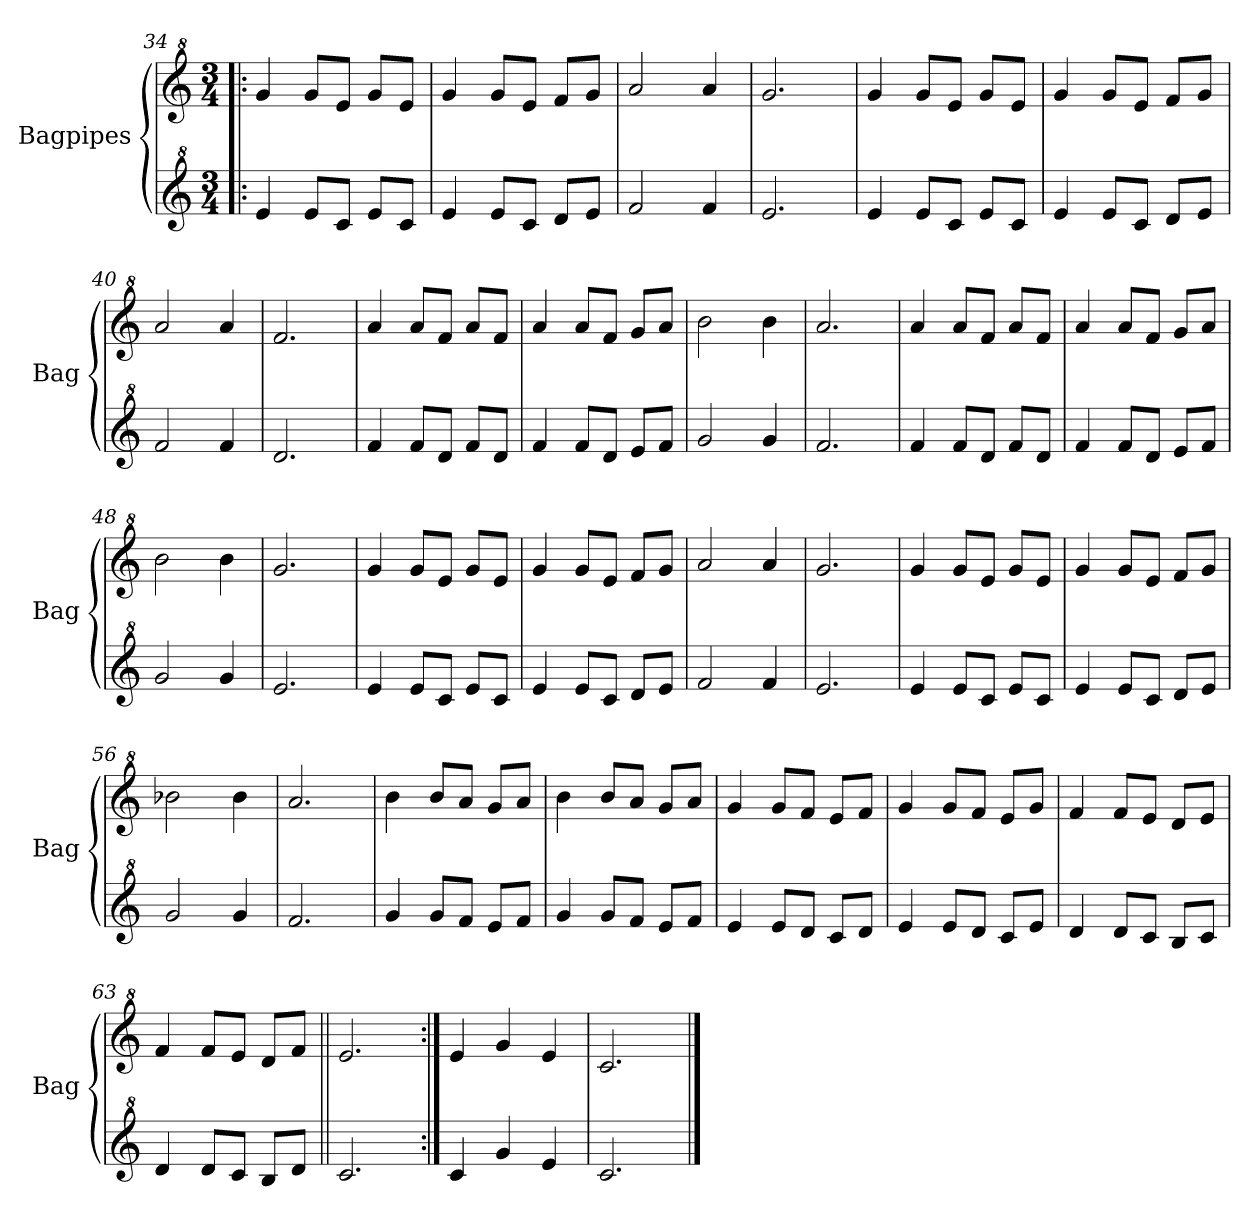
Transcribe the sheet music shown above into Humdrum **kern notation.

**kern	**kern
*part2	*part1
*staff2	*staff1
*I"Bagpipes	*I"Bagpipes
*I'Bag	*I'Bag
*clefG^2	*clefG^2
*k[]	*k[]
*C:	*C:
*M3/4	*M3/4
=34!|:	=34!|:
4ee/	4gg/
8ee/L	8gg/L
8cc/J	8ee/J
8ee/L	8gg/L
8cc/J	8ee/J
=35	=35
4ee/	4gg/
8ee/L	8gg/L
8cc/J	8ee/J
8dd/L	8ff/L
8ee/J	8gg/J
=36	=36
2ff/	2aa/
4ff/	4aa/
=37	=37
2.ee/	2.gg/
=38	=38
4ee/	4gg/
8ee/L	8gg/L
8cc/J	8ee/J
8ee/L	8gg/L
8cc/J	8ee/J
=39	=39
4ee/	4gg/
8ee/L	8gg/L
8cc/J	8ee/J
8dd/L	8ff/L
8ee/J	8gg/J
=40	=40
2ff/	2aa/
4ff/	4aa/
=41	=41
2.dd/	2.ff/
=42	=42
4ff/	4aa/
8ff/L	8aa/L
8dd/J	8ff/J
8ff/L	8aa/L
8dd/J	8ff/J
!!LO:LB:g=z
=43	=43
4ff/	4aa/
8ff/L	8aa/L
8dd/J	8ff/J
8ee/L	8gg/L
8ff/J	8aa/J
=44	=44
2gg/	2bb\
4gg/	4bb\
=45	=45
2.ff/	2.aa/
=46	=46
4ff/	4aa/
8ff/L	8aa/L
8dd/J	8ff/J
8ff/L	8aa/L
8dd/J	8ff/J
=47	=47
4ff/	4aa/
8ff/L	8aa/L
8dd/J	8ff/J
8ee/L	8gg/L
8ff/J	8aa/J
=48	=48
2gg/	2bb\
4gg/	4bb\
=49	=49
2.ee/	2.gg/
=50	=50
4ee/	4gg/
8ee/L	8gg/L
8cc/J	8ee/J
8ee/L	8gg/L
8cc/J	8ee/J
=51	=51
4ee/	4gg/
8ee/L	8gg/L
8cc/J	8ee/J
8dd/L	8ff/L
8ee/J	8gg/J
=52	=52
2ff/	2aa/
4ff/	4aa/
=53	=53
2.ee/	2.gg/
=54	=54
4ee/	4gg/
8ee/L	8gg/L
8cc/J	8ee/J
8ee/L	8gg/L
8cc/J	8ee/J
!!LO:LB:g=z
=55	=55
4ee/	4gg/
8ee/L	8gg/L
8cc/J	8ee/J
8dd/L	8ff/L
8ee/J	8gg/J
=56	=56
2gg/	2bb-X\
4gg/	4bb-\
=57	=57
2.ff/	2.aa/
=58	=58
4gg/	4bb\
8gg/L	8bb/L
8ff/J	8aa/J
8ee/L	8gg/L
8ff/J	8aa/J
=59	=59
4gg/	4bb\
8gg/L	8bb/L
8ff/J	8aa/J
8ee/L	8gg/L
8ff/J	8aa/J
=60	=60
4ee/	4gg/
8ee/L	8gg/L
8dd/J	8ff/J
8cc/L	8ee/L
8dd/J	8ff/J
=61	=61
4ee/	4gg/
8ee/L	8gg/L
8dd/J	8ff/J
8cc/L	8ee/L
8ee/J	8gg/J
=62	=62
4dd/	4ff/
8dd/L	8ff/L
8cc/J	8ee/J
8b/L	8dd/L
8cc/J	8ee/J
=63	=63
4dd/	4ff/
8dd/L	8ff/L
8cc/J	8ee/J
8b/L	8dd/L
8dd/J	8ff/J
=64||	=64||
2.cc/	2.ee/
!!LO:LB:g=z
=65:|!	=65:|!
4cc/	4ee/
4gg/	4gg/
4ee/	4ee/
=66	=66
2.cc/	2.cc/
==	==
*-	*-
